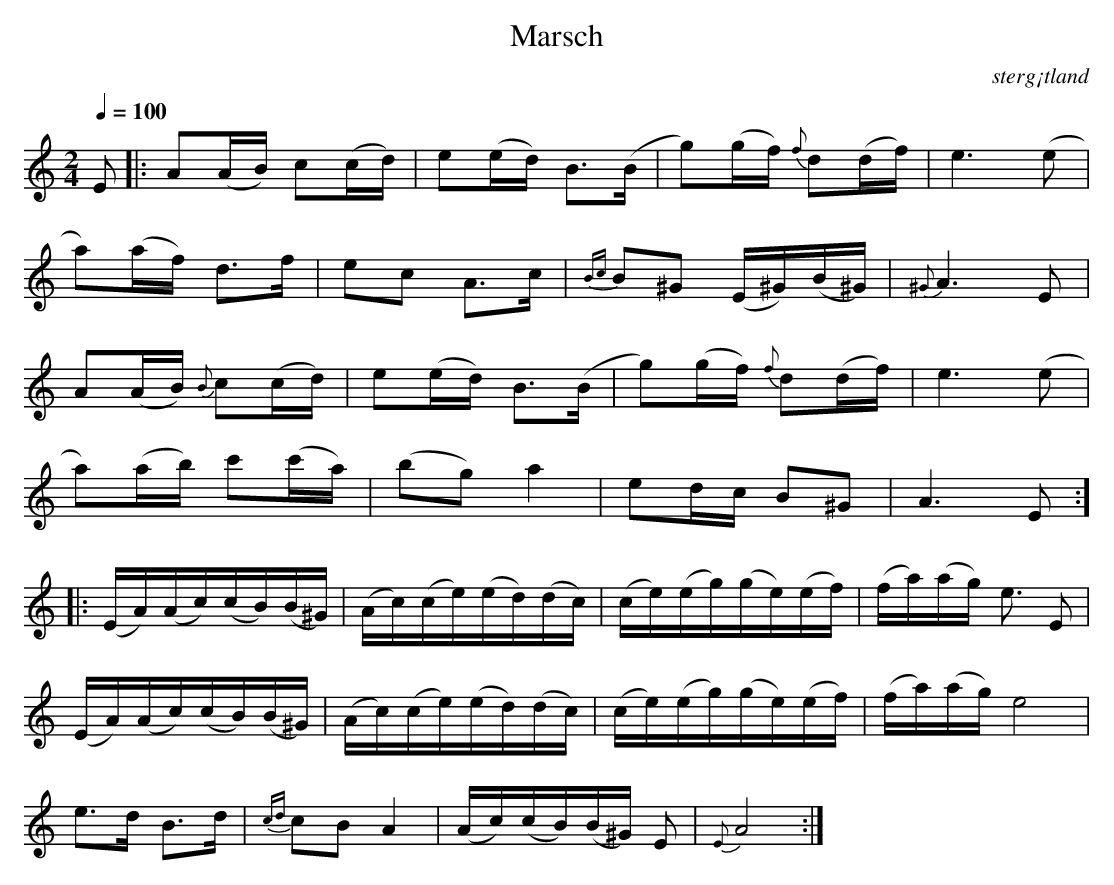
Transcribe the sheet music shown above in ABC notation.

X:1
T:Marsch
O: sterg¡tland
Q:1/4=100
M: 2/4
L: 1/16
K: Am
E2 |: A2(AB) c2(cd) | e2(ed) B3(B | g2)(gf){f} d2(df) | e6 (e2 |
a2)(af) d3f | e2c2 A3c |{Bc} B2^G2 (E^G)(B^G)|{^G} A6 E2 |
A2(AB){B} c2(cd) | e2(ed) B3(B | g2)(gf){f} d2(df) | e6 (e2 |
a2)(ab) c'2(c'a) | (b2g2) a4 | e2dc B2^G2| A6 E2:]
|:(EA)(Ac)(cB)(B^G)|(Ac)(ce)(ed)(dc)|(ce)(eg)(ge)(ef)|(fa)(ag) e3 E2|
(EA)(Ac)(cB)(B^G)|(Ac)(ce)(ed)(dc)|(ce)(eg)(ge)(ef)|(fa)(ag)e8|
e3d B3d |{cd} c2B2A4 | (Ac)(cB)(B^G) E2|{E} A8 :|
